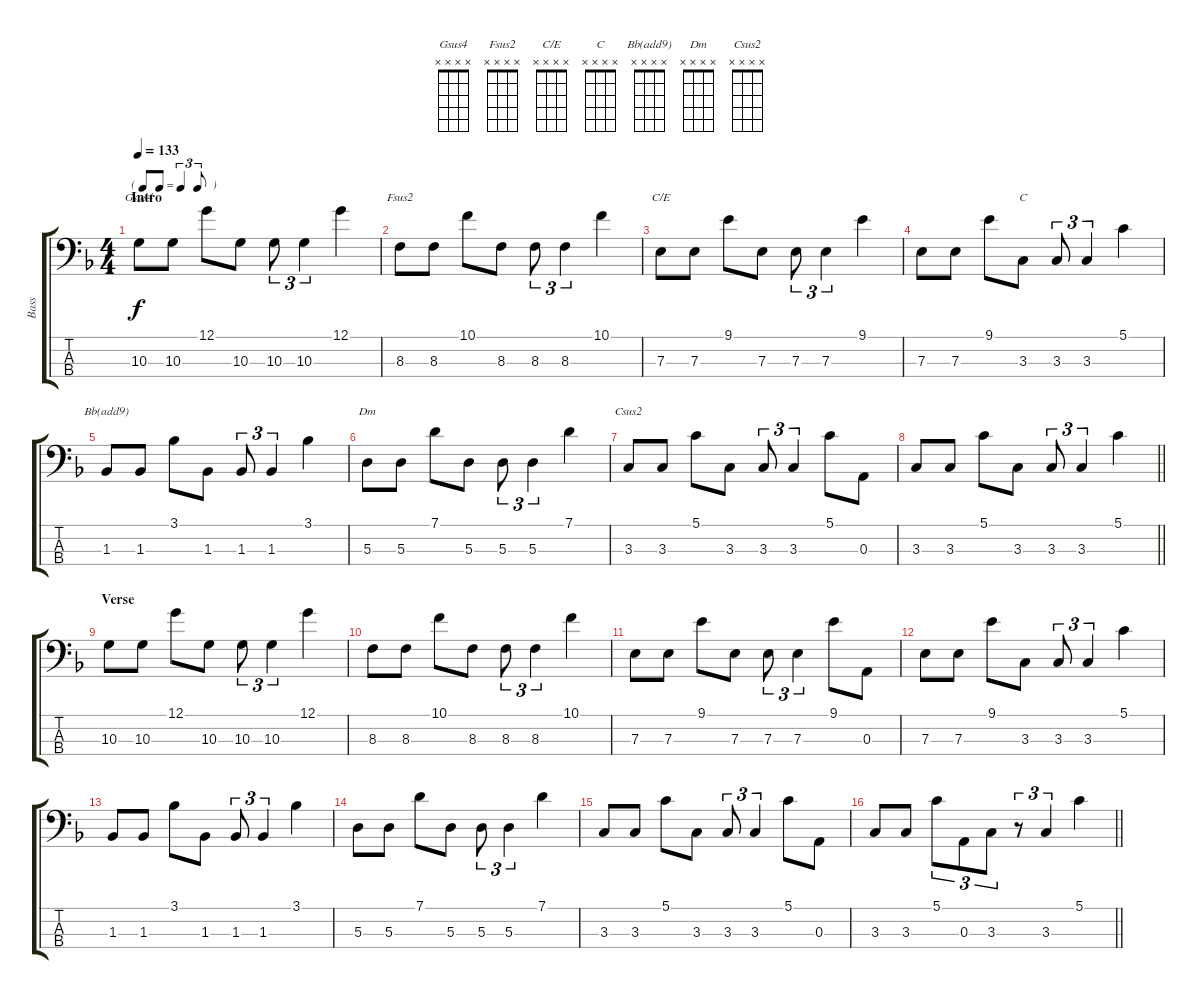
\track ("Bass" "Bass") {instrument electricbassfinger}
\staff {score tabs}
\tuning (G2 D2 A1 E1) {hide}
\chord ("Gsus4" x x x x)
\chord ("Fsus2" x x x x)
\chord ("C/E" x x x x)
\chord ("C" x x x x)
\chord ("Bb(add9)" x x x x)
\chord ("Dm" x x x x)
\chord ("Csus2" x x x x)
\ts (4 4)
\tf triplet8th
\section ("" "Intro")
\tempo 133
\clef f4
\ks dminor
10.3.8{ch "Gsus4" dy f instrument electricbassfinger} 10.3.8 12.1.8 10.3.8 10.3.8{tu (3 2)} 10.3.4{tu (3 2)} 12.1.4 |
8.3.8{ch "Fsus2"} 8.3.8 10.1.8 8.3.8 8.3.8{tu (3 2)} 8.3.4{tu (3 2)} 10.1.4 |
7.3.8{ch "C/E"} 7.3.8 9.1.8 7.3.8 7.3.8{tu (3 2)} 7.3.4{tu (3 2)} 9.1.4 |
7.3.8 7.3.8 9.1.8 3.3.8{ch "C"} 3.3.8{tu (3 2)} 3.3.4{tu (3 2)} 5.1.4 |
1.3.8{ch "Bb(add9)"} 1.3.8 3.1.8 1.3.8 1.3.8{tu (3 2)} 1.3.4{tu (3 2)} 3.1.4 |
5.3.8{ch "Dm"} 5.3.8 7.1.8 5.3.8 5.3.8{tu (3 2)} 5.3.4{tu (3 2)} 7.1.4 |
3.3.8{ch "Csus2"} 3.3.8 5.1.8 3.3.8 3.3.8{tu (3 2)} 3.3.4{tu (3 2)} 5.1.8 0.3.8 |
\barLineRight lightlight
3.3.8 3.3.8 5.1.8 3.3.8 3.3.8{tu (3 2)} 3.3.4{tu (3 2)} 5.1.4 |
\section ("" "Verse")
10.3.8 10.3.8 12.1.8 10.3.8 10.3.8{tu (3 2)} 10.3.4{tu (3 2)} 12.1.4 |
8.3.8 8.3.8 10.1.8 8.3.8 8.3.8{tu (3 2)} 8.3.4{tu (3 2)} 10.1.4 |
7.3.8 7.3.8 9.1.8 7.3.8 7.3.8{tu (3 2)} 7.3.4{tu (3 2)} 9.1.8 0.3.8 |
7.3.8 7.3.8 9.1.8 3.3.8 3.3.8{tu (3 2)} 3.3.4{tu (3 2)} 5.1.4 |
1.3.8 1.3.8 3.1.8 1.3.8 1.3.8{tu (3 2)} 1.3.4{tu (3 2)} 3.1.4 |
5.3.8 5.3.8 7.1.8 5.3.8 5.3.8{tu (3 2)} 5.3.4{tu (3 2)} 7.1.4 |
3.3.8 3.3.8 5.1.8 3.3.8 3.3.8{tu (3 2)} 3.3.4{tu (3 2)} 5.1.8 0.3.8 |
\barLineRight lightlight
3.3.8 3.3.8 5.1.8{tu (3 2)} 0.3.8{tu (3 2)} 3.3.8{tu (3 2)} r.8{tu (3 2)} 3.3.4{tu (3 2)} 5.1.4
